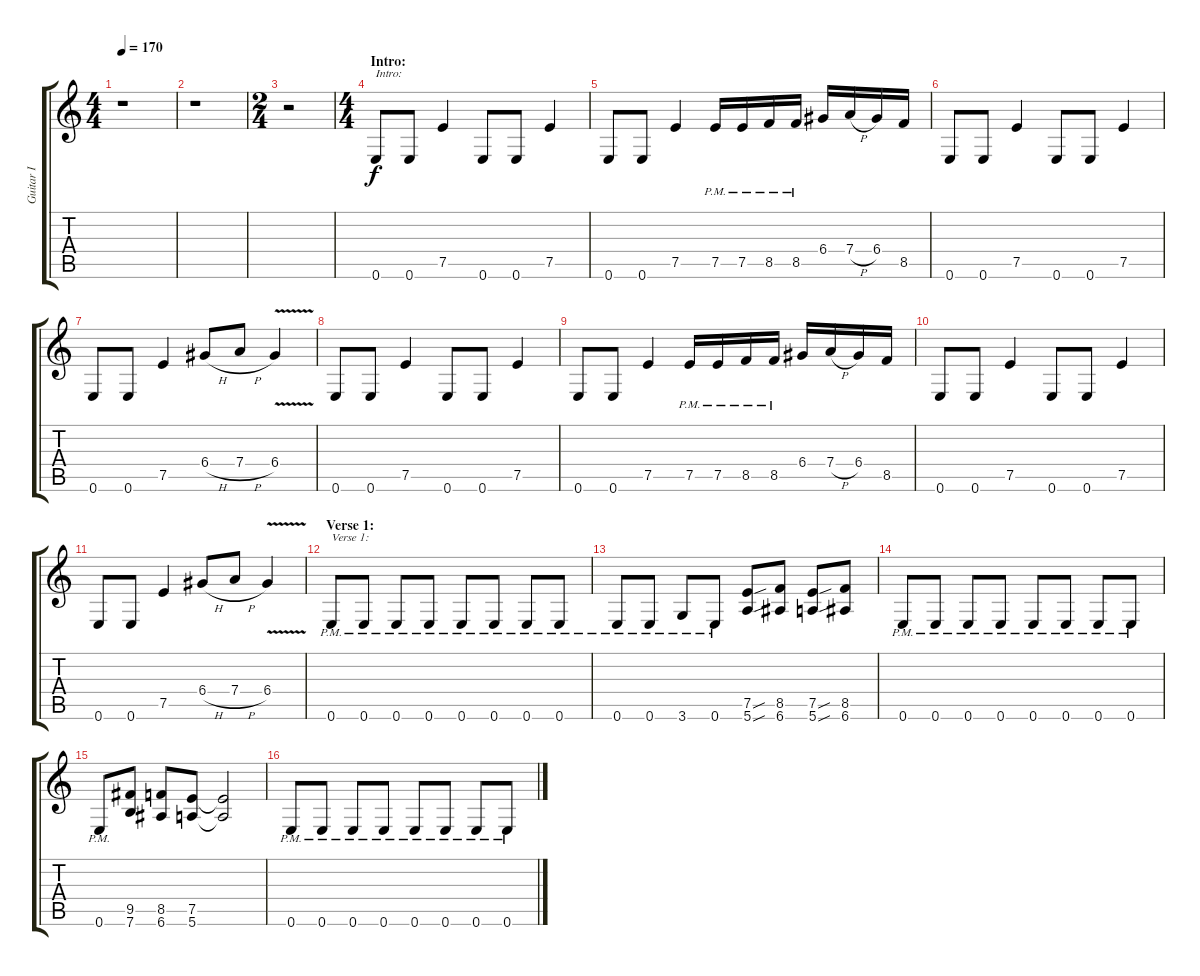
\track ("Guitar I" "Guitar I") {instrument distortionguitar}
\staff {score tabs}
\tuning (E4 B3 G3 D3 A2 E2) {hide}
\ts (4 4)
\tempo 170
\clef g2
\ks c
r.1{dy f instrument distortionguitar} |
r.1 |
\ts (2 4)
r.2 |
\ts (4 4)
\section ("" "Intro:")
0.6.8{txt "Intro:"} 0.6.8 7.5.4 0.6.8 0.6.8 7.5.4 |
0.6.8 0.6.8 7.5.4 7.5{pm}.16 7.5{pm}.16 8.5{pm}.16 8.5{pm}.16 6.4.16 7.4{h}.16 6.4.16 8.5.16 |
0.6.8 0.6.8 7.5.4 0.6.8 0.6.8 7.5.4 |
0.6.8 0.6.8 7.5.4 6.4{h}.8 7.4{h}.8 6.4{v}.4 |
0.6.8 0.6.8 7.5.4 0.6.8 0.6.8 7.5.4 |
0.6.8 0.6.8 7.5.4 7.5{pm}.16 7.5{pm}.16 8.5{pm}.16 8.5{pm}.16 6.4.16 7.4{h}.16 6.4.16 8.5.16 |
0.6.8 0.6.8 7.5.4 0.6.8 0.6.8 7.5.4 |
0.6.8 0.6.8 7.5.4 6.4{h}.8 7.4{h}.8 6.4{v}.4 |
\section ("" "Verse 1:")
0.6{pm}.8{txt "Verse 1:"} 0.6{pm}.8 0.6{pm}.8 0.6{pm}.8 0.6{pm}.8 0.6{pm}.8 0.6{pm}.8 0.6{pm}.8 |
0.6{pm}.8 0.6{pm}.8 3.6{pm}.8 0.6{pm}.8 (7.5{sou} 5.6{sou}).8 (8.5 6.6).8 (7.5{sou} 5.6{sou}).8 (8.5 6.6).8 |
0.6{pm}.8 0.6{pm}.8 0.6{pm}.8 0.6{pm}.8 0.6{pm}.8 0.6{pm}.8 0.6{pm}.8 0.6{pm}.8 |
0.6{pm}.8 (9.5 7.6).8 (8.5 6.6).8 (7.5 5.6).8 (7.5{t} 5.6{t}).2 |
0.6{pm}.8 0.6{pm}.8 0.6{pm}.8 0.6{pm}.8 0.6{pm}.8 0.6{pm}.8 0.6{pm}.8 0.6{pm}.8
